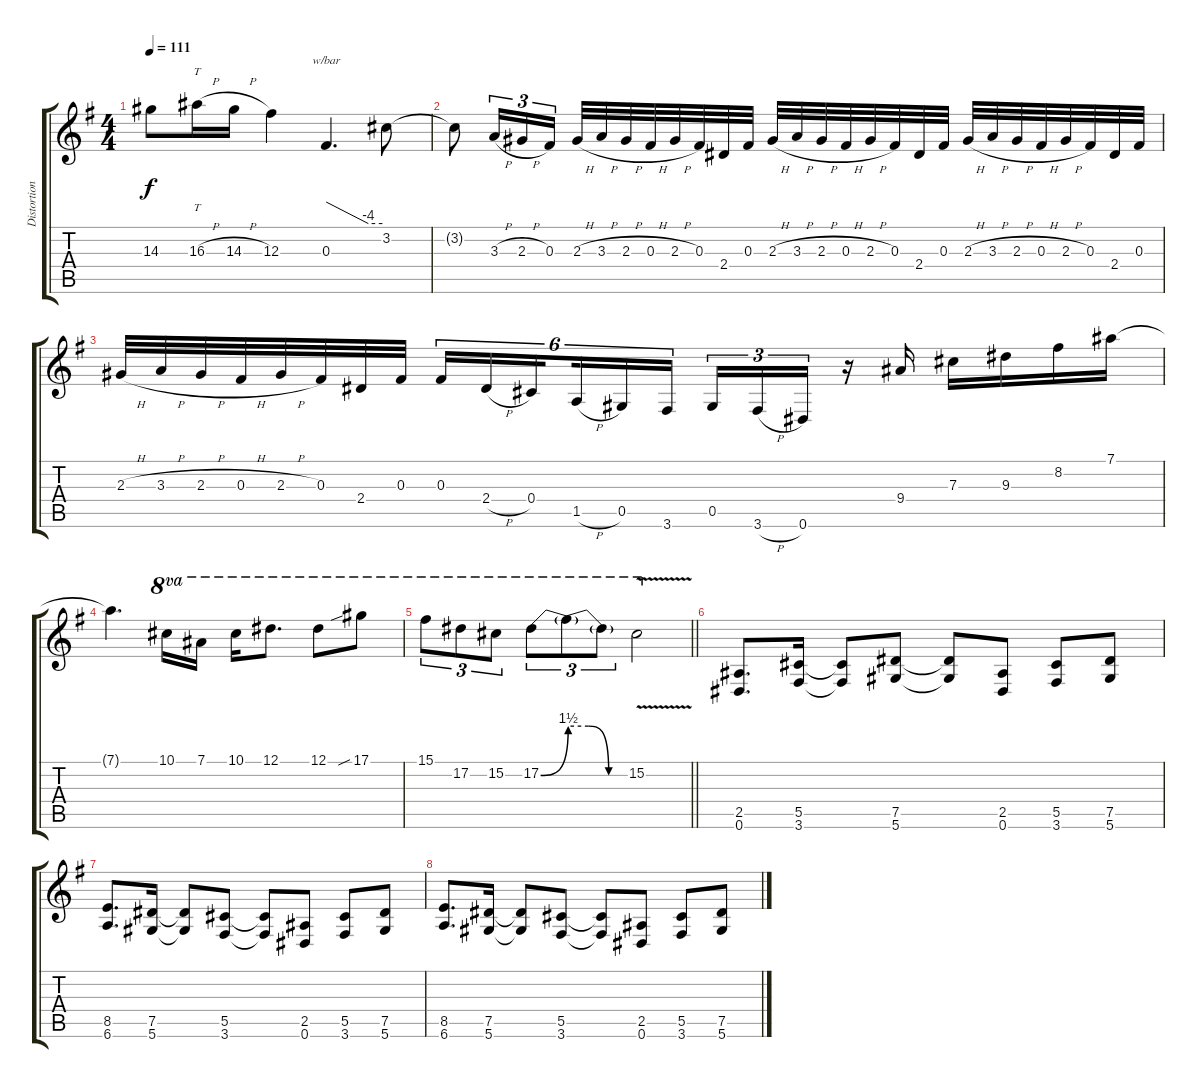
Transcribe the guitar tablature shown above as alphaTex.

\track ("Distortion" "Distortion") {instrument distortionguitar}
\staff {score tabs}
\tuning (Eb4 Bb3 Gb3 Db3 Ab2 Eb2) {hide}
\ts (4 4)
\tempo 111
\clef g2
\ks g
14.3.8{dy f} 16.3{h}.16{tt} 14.3{h}.16 12.3.4 0.3.4{d tbe (custom default 0 0 45 -16 60 -16)} 3.2.8 |
3.2{t}.8 3.3{h}.16{tu (3 2)} 2.3{h}.16{tu (3 2)} 0.3.16{tu (3 2)} 2.3{h}.32 3.3{h}.32 2.3{h}.32 0.3{h}.32 2.3{h}.32 0.3.32 2.4.32 0.3.32 2.3{h}.32 3.3{h}.32 2.3{h}.32 0.3{h}.32 2.3{h}.32 0.3.32 2.4.32 0.3.32 2.3{h}.32 3.3{h}.32 2.3{h}.32 0.3{h}.32 2.3{h}.32 0.3.32 2.4.32 0.3.32 |
2.3{h}.32 3.3{h}.32 2.3{h}.32 0.3{h}.32 2.3{h}.32 0.3.32 2.4.32 0.3.32 0.3.16{tu (6 4)} 2.4{h}.16{tu (6 4)} 0.4.16{tu (6 4) beam splitsecondary} 1.5{h}.16{tu (6 4)} 0.5.16{tu (6 4)} 3.6.16{tu (6 4)} 0.5.16{tu (3 2)} 3.6{h}.16{tu (3 2)} 0.6.16{tu (3 2)} r.16 9.4.16 7.3.16 9.3.16 8.2.16 7.1.16 |
7.1{t}.4{d} 10.1.16{ot 8va} 7.1.16{ot 8va} 10.1.16{ot 8va} 12.1.8{d ot 8va} 12.1.8{ot 8va} 17.1{sib}.8{ot 8va} |
\barLineRight lightlight
15.1.8{tu (3 2) ot 8va} 17.2.8{tu (3 2) ot 8va} 15.2.8{tu (3 2) ot 8va} 17.2{be (bend 0 0 60 6)}.8{tu (3 2) ot 8va} 17.2{be (custom 0 6 20 6 40 0 60 0) t}.8{tu (3 2) ot 8va} 17.2{t}.8{tu (3 2) ot 8va} 15.2{v}.2{ot 8va} |
(2.5 0.6).8{d} (5.5 3.6).16 (5.5{t} 3.6{t}).8 (7.5 5.6).8 (7.5{t} 5.6{t}).8 (2.5 0.6).8 (5.5 3.6).8 (7.5 5.6).8 |
(8.5 6.6).8{d} (7.5 5.6).16 (7.5{t} 5.6{t}).8 (5.5 3.6).8 (5.5{t} 3.6{t}).8 (2.5 0.6).8 (5.5 3.6).8 (7.5 5.6).8 |
(8.5 6.6).8{d} (7.5 5.6).16 (7.5{t} 5.6{t}).8 (5.5 3.6).8 (5.5{t} 3.6{t}).8 (2.5 0.6).8 (5.5 3.6).8 (7.5 5.6).8
